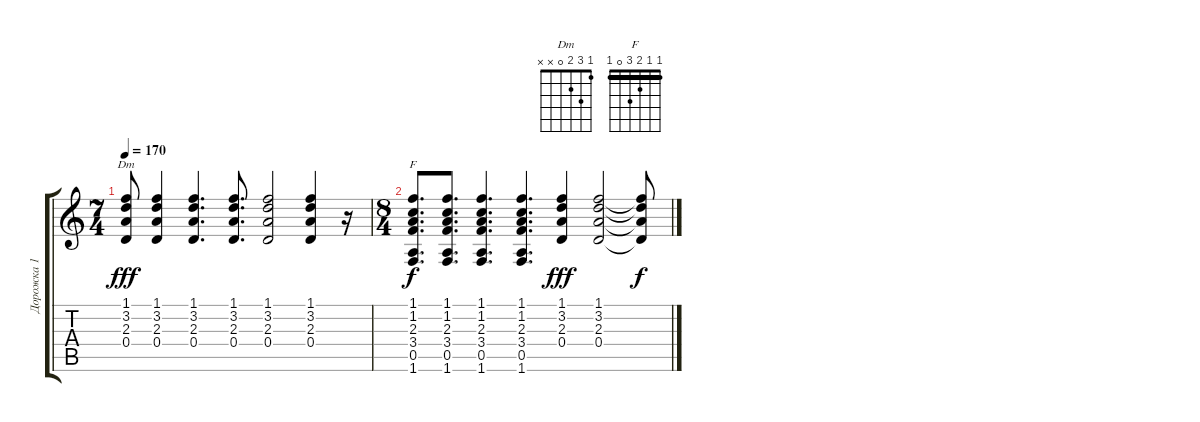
\track ("Дорожка 1" "Дорожка 1") {instrument acousticguitarnylon}
\staff {score tabs}
\tuning (E4 B3 G3 D3 A2 E2) {hide}
\chord ("Dm" 1 3 2 0 x x)
\chord ("F" 1 1 2 3 0 1) {barre 1}
\ts (7 4)
\tempo 170
\clef g2
\ks c
(1.1 3.2 2.3 0.4).8{ch "Dm" dy fff} (1.1 3.2 2.3 0.4).4 (1.1 3.2 2.3 0.4).4{d} (1.1 3.2 2.3 0.4).8{d} (1.1 3.2 2.3 0.4).2 (1.1 3.2 2.3 0.4).4 r.16 |
\ts (8 4)
(1.1 1.2 2.3 3.4 0.5 1.6).8{d ch "F" dy f} (1.1 1.2 2.3 3.4 0.5 1.6).8{d} (1.1 1.2 2.3 3.4 0.5 1.6).4{d} (1.1 1.2 2.3 3.4 0.5 1.6).4{d} (1.1 3.2 2.3 0.4).4{dy fff} (1.1 3.2 2.3 0.4).2 (1.1{t} 3.2{t} 2.3{t} 0.4{t}).8{dy f}
